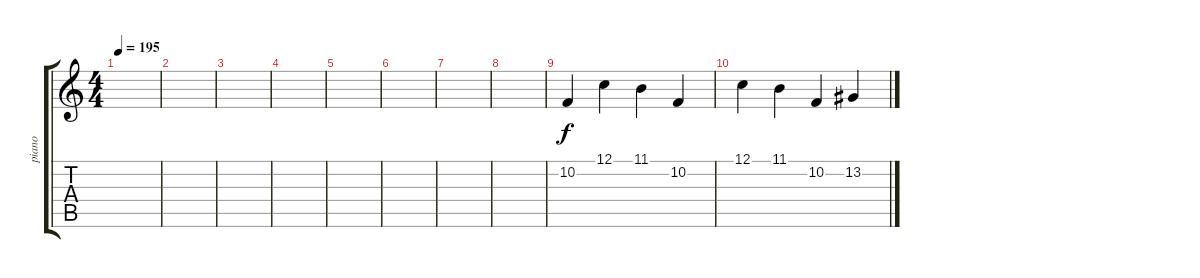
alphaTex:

\track ("piano" "piano") {instrument acousticgrandpiano}
\staff {score tabs}
\tuning (C4 G3 Eb3 Bb2 F2 C2) {hide}
\ts (4 4)
\tempo 195
\clef g2
\ks c
|
|
|
|
|
|
|
|
10.2.4 12.1.4 11.1.4 10.2.4 |
12.1.4 11.1.4 10.2.4 13.2.4
